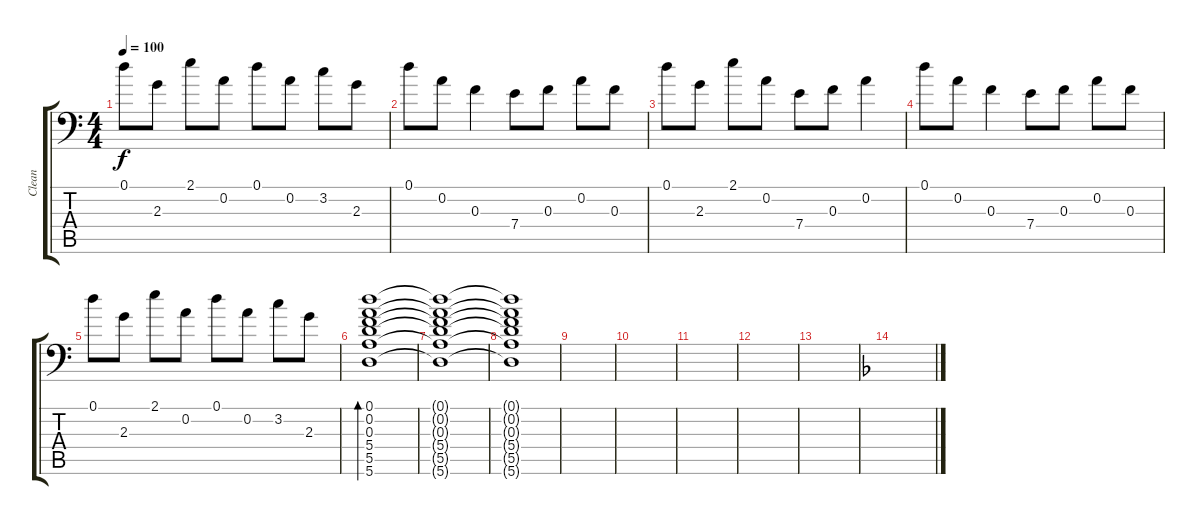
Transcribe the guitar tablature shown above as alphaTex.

\track ("Clean" "Clean") {instrument electricguitarclean}
\staff {score tabs}
\tuning (D4 A3 F3 A2 E2 A1) {hide}
\ts (4 4)
\tempo 100
\clef f4
\ks c
0.1.8{dy f} 2.3.8 2.1.8 0.2.8 0.1.8 0.2.8 3.2.8 2.3.8 |
0.1.8 0.2.8 0.3.4 7.4.8 0.3.8 0.2.8 0.3.8 |
0.1.8 2.3.8 2.1.8 0.2.8 7.4.8 0.3.8 0.2.4 |
0.1.8 0.2.8 0.3.4 7.4.8 0.3.8 0.2.8 0.3.8 |
0.1.8 2.3.8 2.1.8 0.2.8 0.1.8 0.2.8 3.2.8 2.3.8 |
(0.1 0.2 0.3 5.4 5.5 5.6).1{bd 120} |
(0.1{t} 0.2{t} 0.3{t} 5.4{t} 5.5{t} 5.6{t}).1 |
(0.1{t} 0.2{t} 0.3{t} 5.4{t} 5.5{t} 5.6{t}).1 |
|
|
|
|
|
\ks dminor
